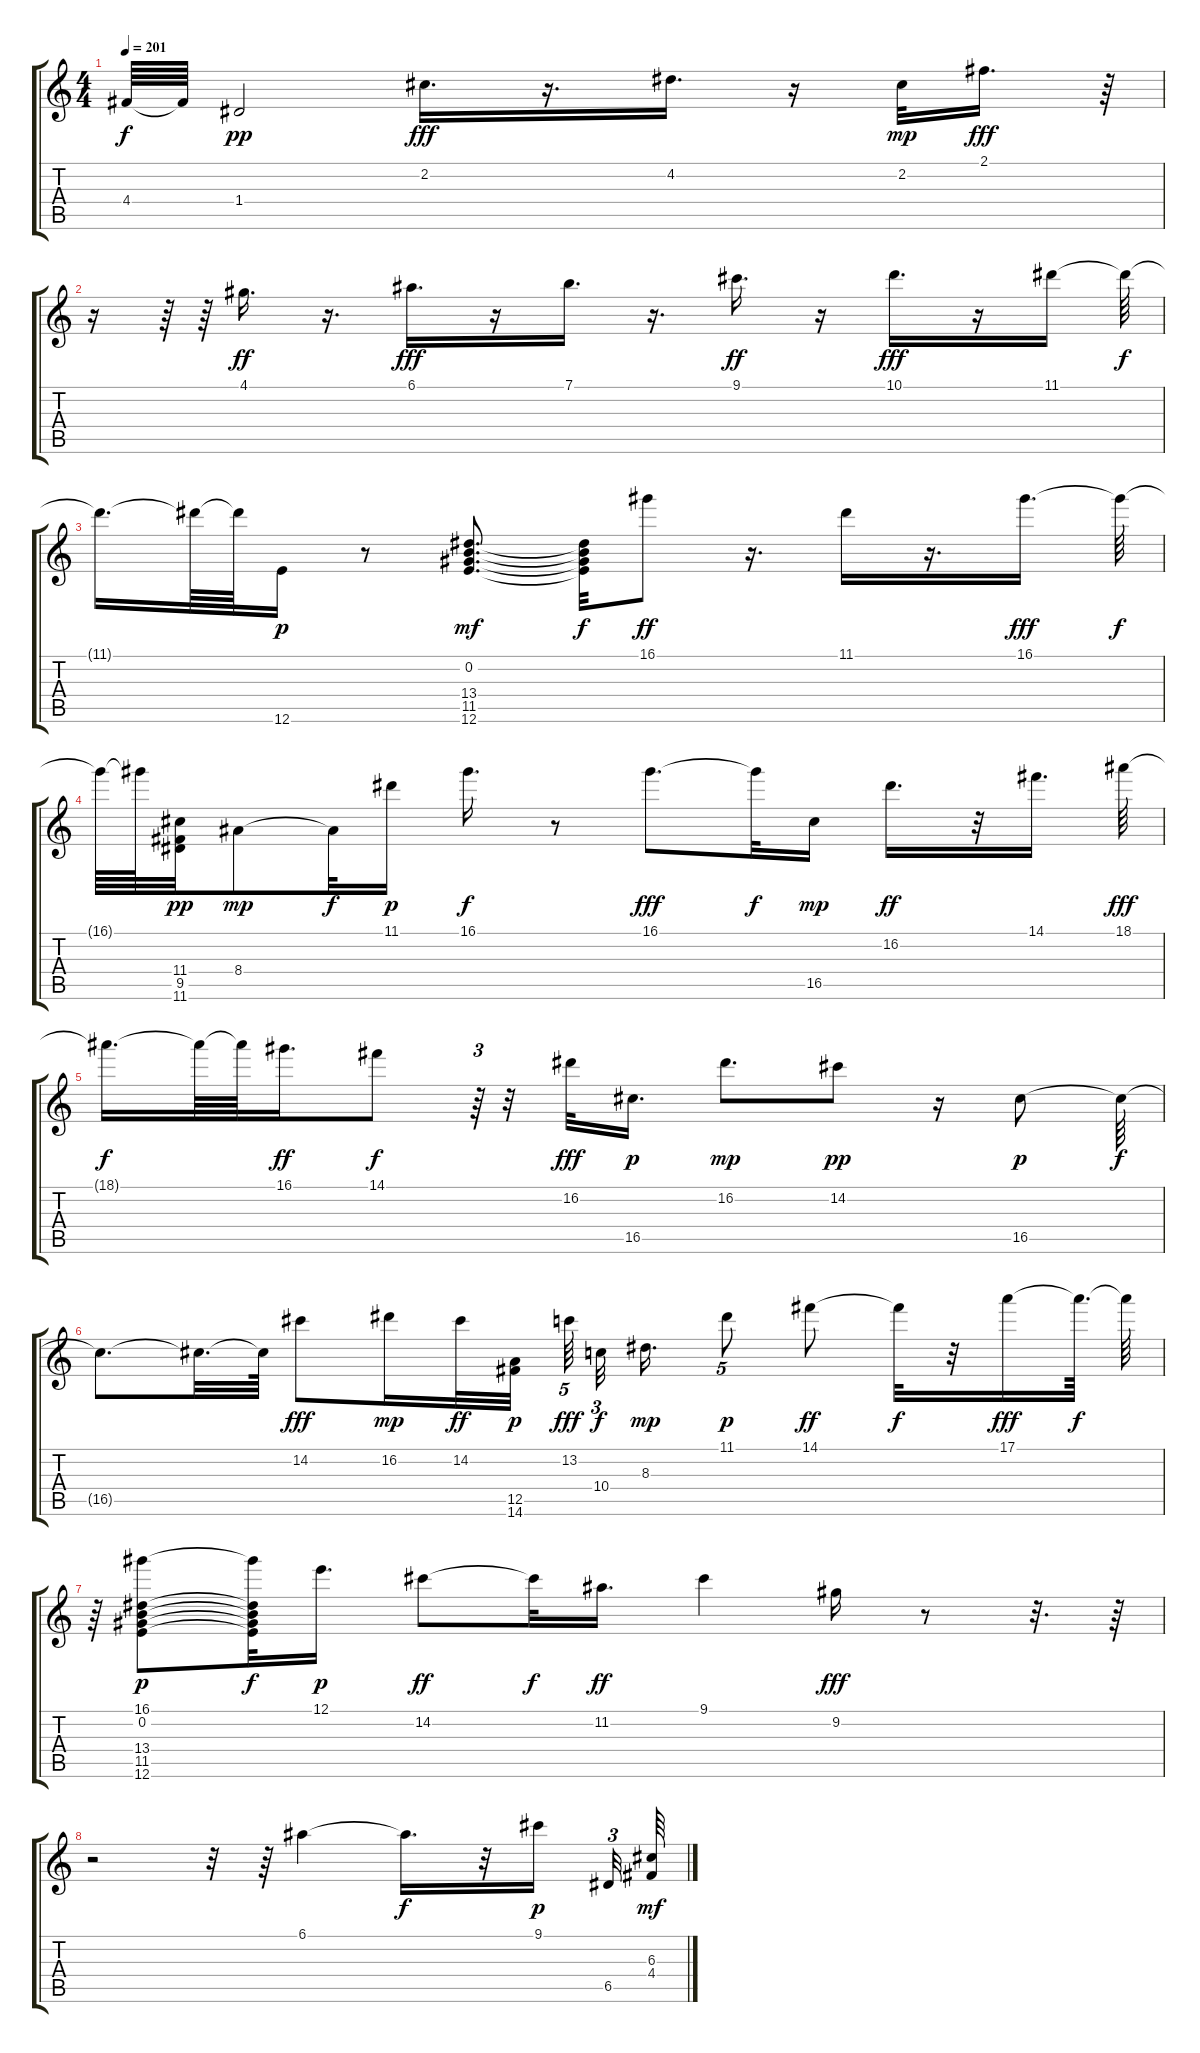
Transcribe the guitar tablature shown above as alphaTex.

\track "" {instrument acousticguitarnylon}
\staff {score tabs}
\tuning (E4 B3 G3 D3 A2 E2) {hide}
\ts (4 4)
\tempo 201
\clef g2
\ks c
4.4{t}.64{dy f} 4.4{t}.64 1.4.2{dy pp} 2.2.16{d dy fff} r.16{d} 4.2.16{d} r.16 2.2.32{dy mp} 2.1.16{d dy fff} r.64 |
r.16 r.64 r.64 4.1.16{d dy ff} r.16{d} 6.1.16{d dy fff} r.16 7.1.16{d} r.16{d} 9.1.16{d dy ff} r.16 10.1.16{d dy fff} r.16 11.1.16 11.1{t}.64{dy f} |
11.1{t}.16{d} 11.1{t}.64 11.1{t}.64 12.6.16{dy p} r.8 (0.2 13.4 11.5 12.6).8{d dy mf} (0.2{t} 13.4{t} 11.5{t} 12.6{t}).32{dy f} 16.1.8{dy ff} r.16{d} 11.1.16 r.16{d} 16.1.16{d dy fff} 16.1{t}.64{dy f} |
16.1{t}.64 16.1{t}.64 (11.4 9.5 11.6).32{dy pp} 8.4.8{dy mp} 8.4{t}.32{dy f} 11.1.16{dy p} 16.1.16{d dy f} r.8 16.1.8{d dy fff} 16.1{t}.32{dy f} 16.5.16{dy mp} 16.2.16{d dy ff} r.32 14.1.16{d} 18.1.64{dy fff} |
18.1{t}.16{d dy f} 18.1{t}.64 18.1{t}.64 16.1.16{d dy ff} 14.1.8{dy f} r.64{tu (3 2)} r.32 16.2.32{dy fff} 16.5.16{d dy p} 16.2.8{d dy mp} 14.2.8{dy pp} r.16 16.5.8{dy p} 16.5{t}.64{dy f} |
16.5{t}.8{d} 16.5{t}.32{d} 16.5{t}.64 14.2.8{dy fff} 16.2.16{dy mp} 14.2.32{dy ff} (12.5 14.6).32{dy p} 13.2.64{tu (5 4) dy fff} 10.4.32{tu (3 2) dy f} 8.3.16{d dy mp} 11.1.8{tu (5 4) dy p} 14.1.8{dy ff} 14.1{t}.32{dy f} r.32 17.1.16{dy fff} 17.1{t}.64{d dy f} 17.1{t}.64 |
r.64 (16.1 0.2 13.4 11.5 12.6).8{dy p} (16.1{t} 0.2{t} 13.4{t} 11.5{t} 12.6{t}).32{dy f} 12.1.16{d dy p} 14.2.8{dy ff} 14.2{t}.32{dy f} 11.2.16{d dy ff} 9.1.4 9.2.16{dy fff} r.8 r.32{d} r.64 |
r.2 r.32 r.64 6.1.4 6.1{t}.16{d dy f} r.32 9.1.16{dy p} 6.5.32{tu (3 2)} (6.3 4.4).64{dy mf}
